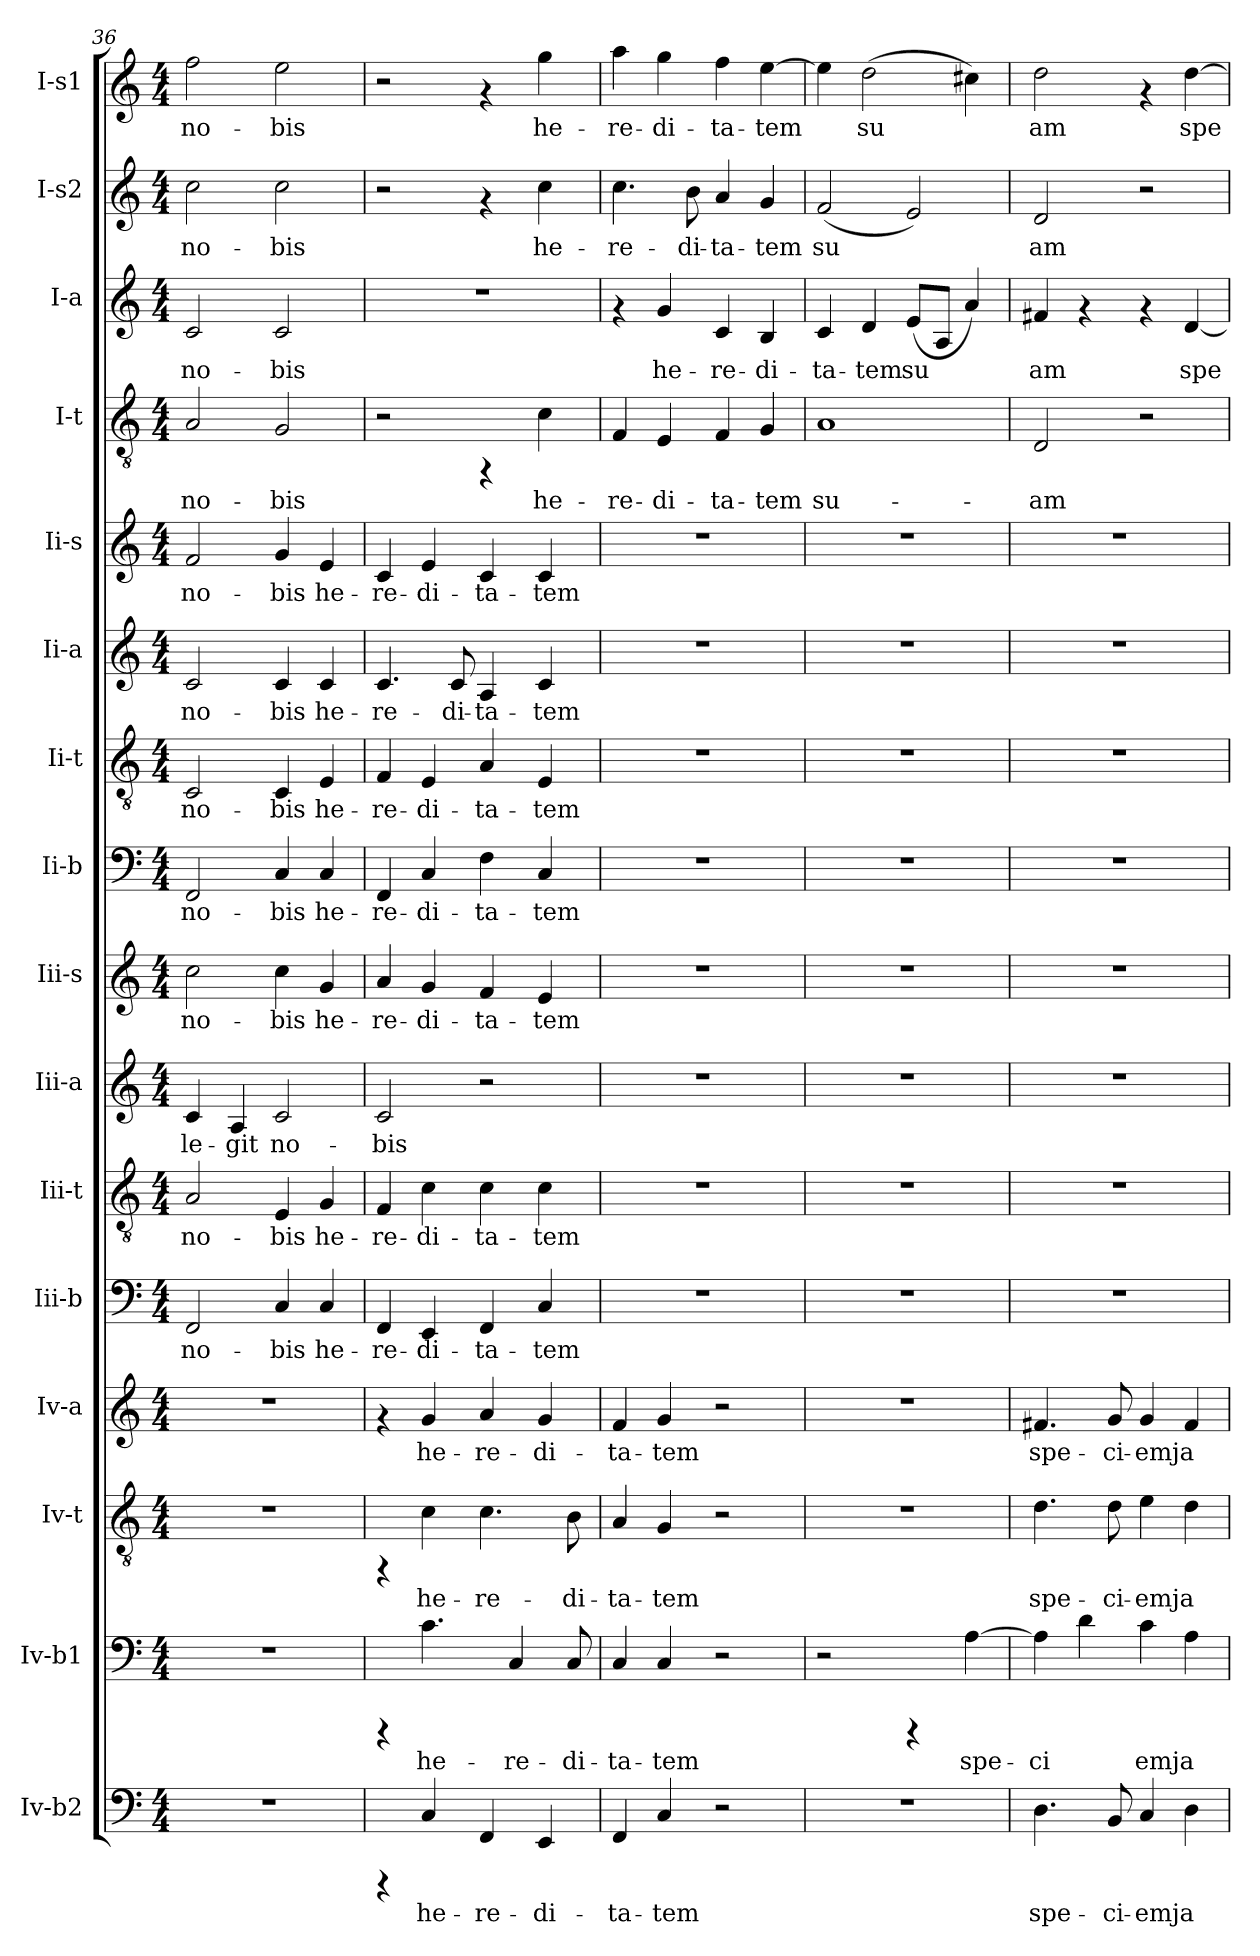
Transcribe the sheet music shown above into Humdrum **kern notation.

**kern	**text	**kern	**text	**kern	**text	**kern	**text	**kern	**text	**kern	**text	**kern	**text	**kern	**text	**kern	**text	**kern	**text	**kern	**text	**kern	**text	**kern	**text	**kern	**text	**kern	**text	**kern	**text
*part16	*part16	*part15	*part15	*part14	*part14	*part13	*part13	*part12	*part12	*part11	*part11	*part10	*part10	*part9	*part9	*part8	*part8	*part7	*part7	*part6	*part6	*part5	*part5	*part4	*part4	*part3	*part3	*part2	*part2	*part1	*part1
*staff16	*staff16	*staff15	*staff15	*staff14	*staff14	*staff13	*staff13	*staff12	*staff12	*staff11	*staff11	*staff10	*staff10	*staff9	*staff9	*staff8	*staff8	*staff7	*staff7	*staff6	*staff6	*staff5	*staff5	*staff4	*staff4	*staff3	*staff3	*staff2	*staff2	*staff1	*staff1
*I"Iv-b2	*	*I"Iv-b1	*	*I"Iv-t	*	*I"Iv-a	*	*I"Iii-b	*	*I"Iii-t	*	*I"Iii-a	*	*I"Iii-s	*	*I"Ii-b	*	*I"Ii-t	*	*I"Ii-a	*	*I"Ii-s	*	*I"I-t	*	*I"I-a	*	*I"I-s2	*	*I"I-s1	*
*clefF4	*	*clefF4	*	*clefGv2	*	*clefG2	*	*clefF4	*	*clefGv2	*	*clefG2	*	*clefG2	*	*clefF4	*	*clefGv2	*	*clefG2	*	*clefG2	*	*clefGv2	*	*clefG2	*	*clefG2	*	*clefG2	*
*k[]	*	*k[]	*	*k[]	*	*k[]	*	*k[]	*	*k[]	*	*k[]	*	*k[]	*	*k[]	*	*k[]	*	*k[]	*	*k[]	*	*k[]	*	*k[]	*	*k[]	*	*k[]	*
*C:	*	*C:	*	*C:	*	*C:	*	*C:	*	*C:	*	*C:	*	*C:	*	*C:	*	*C:	*	*C:	*	*C:	*	*C:	*	*C:	*	*C:	*	*C:	*
*M4/4	*	*M4/4	*	*M4/4	*	*M4/4	*	*M4/4	*	*M4/4	*	*M4/4	*	*M4/4	*	*M4/4	*	*M4/4	*	*M4/4	*	*M4/4	*	*M4/4	*	*M4/4	*	*M4/4	*	*M4/4	*
=36	=36	=36	=36	=36	=36	=36	=36	=36	=36	=36	=36	=36	=36	=36	=36	=36	=36	=36	=36	=36	=36	=36	=36	=36	=36	=36	=36	=36	=36	=36	=36
!	!	!	!	!	!	!	!	!	!LO:LY:b:cj	!	!LO:LY:b:cj	!	!LO:LY:b:cj	!	!LO:LY:b:cj	!	!LO:LY:b:cj	!	!LO:LY:b:cj	!	!LO:LY:b:cj	!	!LO:LY:b:cj	!	!LO:LY:b:cj	!	!LO:LY:b:cj	!	!LO:LY:b:cj	!	!LO:LY:b:cj
1r	.	1r	.	1r	.	1r	.	2FF/	no-	2A/	no-	4c/	-le-	2cc\	no-	2FF/	no-	2C/	-no-	2c/	no-	2f/	no-	2A/	no-	2c/	no-	2cc\	no-	2ff\	no-
!	!	!	!	!	!	!	!	!	!	!	!	!	!LO:LY:b:cj	!	!	!	!	!	!	!	!	!	!	!	!	!	!	!	!	!	!
.	.	.	.	.	.	.	.	.	.	.	.	4A/	-git	.	.	.	.	.	.	.	.	.	.	.	.	.	.	.	.	.	.
!	!	!	!	!	!	!	!	!	!LO:LY:b:cj	!	!LO:LY:b:cj	!	!LO:LY:b:cj	!	!LO:LY:b:cj	!	!LO:LY:b:cj	!	!LO:LY:b:cj	!	!LO:LY:b:cj	!	!LO:LY:b:cj	!	!LO:LY:b:cj	!	!LO:LY:b:cj	!	!LO:LY:b:cj	!	!LO:LY:b:cj
.	.	.	.	.	.	.	.	4C/	-bis	4E/	-bis	2c/	no-	4cc\	-bis	4C/	-bis	4C/	-bis	4c/	-bis	4g/	-bis	2G/	-bis	2c/	-bis	2cc\	-bis	2ee\	-bis
!	!	!	!	!	!	!	!	!	!LO:LY:b:cj	!	!LO:LY:b:cj	!	!	!	!LO:LY:b:cj	!	!LO:LY:b:cj	!	!LO:LY:b:cj	!	!LO:LY:b:cj	!	!LO:LY:b:cj	!	!	!	!	!	!	!	!
.	.	.	.	.	.	.	.	4C/	he-	4G/	he-	.	.	4g/	he-	4C/	he-	4E/	he-	4c/	he-	4e/	he-	.	.	.	.	.	.	.	.
=37	=37	=37	=37	=37	=37	=37	=37	=37	=37	=37	=37	=37	=37	=37	=37	=37	=37	=37	=37	=37	=37	=37	=37	=37	=37	=37	=37	=37	=37	=37	=37
!	!	!	!	!	!	!	!	!	!LO:LY:b:cj	!	!LO:LY:b:cj	!	!LO:LY:b:cj	!	!LO:LY:b:cj	!	!LO:LY:b:cj	!	!LO:LY:b:cj	!	!LO:LY:b:cj	!	!LO:LY:b:cj	!	!	!	!	!	!	!	!
4rCCC	.	4rCCC	.	4rFF	.	4rf	.	4FF/	-re-	4F/	-re-	2c/	-bis	4a/	-re-	4FF/	-re-	4F/	-re-	4.c/	-re-	4c/	-re-	2r	.	1r	.	2r	.	2r	.
!	!LO:LY:b:cj	!	!LO:LY:b:cj	!	!LO:LY:b:cj	!	!LO:LY:b:cj	!	!LO:LY:b:cj	!	!LO:LY:b:cj	!	!	!	!LO:LY:b:cj	!	!LO:LY:b:cj	!	!LO:LY:b:cj	!	!	!	!LO:LY:b:cj	!	!	!	!	!	!	!	!
4C/	he-	4.c\	he-	4c\	he-	4g/	he-	4EE/	-di-	4c\	-di-	.	.	4g/	-di-	4C/	-di-	4E/	-di-	.	.	4e/	-di-	.	.	.	.	.	.	.	.
!	!	!	!	!	!	!	!	!	!	!	!	!	!	!	!	!	!	!	!	!	!LO:LY:b:cj	!	!	!	!	!	!	!	!	!	!
.	.	.	.	.	.	.	.	.	.	.	.	.	.	.	.	.	.	.	.	8c/	-di-	.	.	.	.	.	.	.	.	.	.
!	!LO:LY:b:cj	!	!	!	!LO:LY:b:cj	!	!LO:LY:b:cj	!	!LO:LY:b:cj	!	!LO:LY:b:cj	!	!	!	!LO:LY:b:cj	!	!LO:LY:b:cj	!	!LO:LY:b:cj	!	!LO:LY:b:cj	!	!LO:LY:b:cj	!	!	!	!	!	!	!	!
4FF/	-re-	.	.	4.c\	-re-	4a/	-re-	4FF/	-ta-	4c\	-ta-	2r	.	4f/	-ta-	4F\	-ta-	4A/	-ta-	4A/	-ta-	4c/	-ta-	4rFF	.	.	.	4rf	.	4rf	.
!	!	!	!LO:LY:b:cj	!	!	!	!	!	!	!	!	!	!	!	!	!	!	!	!	!	!	!	!	!	!	!	!	!	!	!	!
.	.	4C/	-re-	.	.	.	.	.	.	.	.	.	.	.	.	.	.	.	.	.	.	.	.	.	.	.	.	.	.	.	.
!	!LO:LY:b:cj	!	!	!	!	!	!LO:LY:b:cj	!	!LO:LY:b:cj	!	!LO:LY:b:cj	!	!	!	!LO:LY:b:cj	!	!LO:LY:b:cj	!	!LO:LY:b:cj	!	!LO:LY:b:cj	!	!LO:LY:b:cj	!	!LO:LY:b:cj	!	!	!	!LO:LY:b:cj	!	!LO:LY:b:cj
4EE/	-di-	.	.	.	.	4g/	-di-	4C/	-tem	4c\	-tem	.	.	4e/	-tem	4C/	-tem	4E/	-tem	4c/	-tem	4c/	-tem	4c\	he-	.	.	4cc\	he-	4gg\	he-
!	!	!	!LO:LY:b:cj	!	!LO:LY:b:cj	!	!	!	!	!	!	!	!	!	!	!	!	!	!	!	!	!	!	!	!	!	!	!	!	!	!
.	.	8C/	-di-	8B\	-di-	.	.	.	.	.	.	.	.	.	.	.	.	.	.	.	.	.	.	.	.	.	.	.	.	.	.
=38	=38	=38	=38	=38	=38	=38	=38	=38	=38	=38	=38	=38	=38	=38	=38	=38	=38	=38	=38	=38	=38	=38	=38	=38	=38	=38	=38	=38	=38	=38	=38
!	!LO:LY:b:cj	!	!LO:LY:b:cj	!	!LO:LY:b:cj	!	!LO:LY:b:cj	!	!	!	!	!	!	!	!	!	!	!	!	!	!	!	!	!	!LO:LY:b:cj	!	!	!	!LO:LY:b:cj	!	!LO:LY:b:cj
4FF/	-ta-	4C/	-ta-	4A/	-ta-	4f/	-ta-	1r	.	1r	.	1r	.	1r	.	1r	.	1r	.	1r	.	1r	.	4F/	-re-	4rf	.	4.cc\	-re-	4aa\	-re-
!	!LO:LY:b:cj	!	!LO:LY:b:cj	!	!LO:LY:b:cj	!	!LO:LY:b:cj	!	!	!	!	!	!	!	!	!	!	!	!	!	!	!	!	!	!LO:LY:b:cj	!	!LO:LY:b:cj	!	!	!	!LO:LY:b:cj
4C/	-tem	4C/	-tem	4G/	-tem	4g/	-tem	.	.	.	.	.	.	.	.	.	.	.	.	.	.	.	.	4E/	-di-	4g/	he-	.	.	4gg\	-di-
!	!	!	!	!	!	!	!	!	!	!	!	!	!	!	!	!	!	!	!	!	!	!	!	!	!	!	!	!	!LO:LY:b:cj	!	!
.	.	.	.	.	.	.	.	.	.	.	.	.	.	.	.	.	.	.	.	.	.	.	.	.	.	.	.	8b\	-di-	.	.
!	!	!	!	!	!	!	!	!	!	!	!	!	!	!	!	!	!	!	!	!	!	!	!	!	!LO:LY:b:cj	!	!LO:LY:b:cj	!	!LO:LY:b:cj	!	!LO:LY:b:cj
2r	.	2r	.	2r	.	2r	.	.	.	.	.	.	.	.	.	.	.	.	.	.	.	.	.	4F/	-ta-	4c/	-re-	4a/	-ta-	4ff\	-ta-
!	!	!	!	!	!	!	!	!	!	!	!	!	!	!	!	!	!	!	!	!	!	!	!	!	!LO:LY:b:cj	!	!LO:LY:b:cj	!	!LO:LY:b:cj	!	!LO:LY:b:cj
.	.	.	.	.	.	.	.	.	.	.	.	.	.	.	.	.	.	.	.	.	.	.	.	4G/	-tem	4B/	-di-	4g/	-tem	[>4ee\	-tem
=39	=39	=39	=39	=39	=39	=39	=39	=39	=39	=39	=39	=39	=39	=39	=39	=39	=39	=39	=39	=39	=39	=39	=39	=39	=39	=39	=39	=39	=39	=39	=39
!	!	!	!	!	!	!	!	!	!	!	!	!	!	!	!	!	!	!	!	!	!	!	!	!	!LO:LY:b:cj	!	!LO:LY:b:cj	!	!LO:LY:b:cj	!	!LO:LY:b:cj
1r	.	2r	.	1r	.	1r	.	1r	.	1r	.	1r	.	1r	.	1r	.	1r	.	1r	.	1r	.	1A	su-	4c/	-ta-	(<2f/	su-	4ee\]	.
!	!	!	!	!	!	!	!	!	!	!	!	!	!	!	!	!	!	!	!	!	!	!	!	!	!	!	!LO:LY:b:cj	!	!	!	!LO:LY:b:cj
.	.	.	.	.	.	.	.	.	.	.	.	.	.	.	.	.	.	.	.	.	.	.	.	.	.	4d/	-tem	.	.	(>2dd\	su-
!	!	!	!	!	!	!	!	!	!	!	!	!	!	!	!	!	!	!	!	!	!	!	!	!	!	!	!LO:LY:b:cj	!	!LO:LY:b:cj	!	!
.	.	4rCCC	.	.	.	.	.	.	.	.	.	.	.	.	.	.	.	.	.	.	.	.	.	.	.	(>8e/L	su-	2e/)	--	.	.
!	!	!	!	!	!	!	!	!	!	!	!	!	!	!	!	!	!	!	!	!	!	!	!	!	!	!	!LO:LY:b:cj	!	!	!	!
.	.	.	.	.	.	.	.	.	.	.	.	.	.	.	.	.	.	.	.	.	.	.	.	.	.	8A/J	--	.	.	.	.
!	!	!	!LO:LY:b:cj	!	!	!	!	!	!	!	!	!	!	!	!	!	!	!	!	!	!	!	!	!	!	!	!LO:LY:b:cj	!	!	!	!LO:LY:b:cj
.	.	[>4A\	spe-	.	.	.	.	.	.	.	.	.	.	.	.	.	.	.	.	.	.	.	.	.	.	4a/)	--	.	.	4cc#X\)	--
!!LO:PB:g=z
=40	=40	=40	=40	=40	=40	=40	=40	=40	=40	=40	=40	=40	=40	=40	=40	=40	=40	=40	=40	=40	=40	=40	=40	=40	=40	=40	=40	=40	=40	=40	=40
!	!LO:LY:b:cj	!	!LO:LY:b:cj	!	!LO:LY:b:cj	!	!LO:LY:b:cj	!	!	!	!	!	!	!	!	!	!	!	!	!	!	!	!	!	!LO:LY:b:cj	!	!LO:LY:b:cj	!	!LO:LY:b:cj	!	!LO:LY:b:cj
4.D\	spe-	4A\]	-ci-	4.d\	spe-	4.f#X/	spe-	1r	.	1r	.	1r	.	1r	.	1r	.	1r	.	1r	.	1r	.	2D/	-am	4f#X/	-am	2d/	-am	2dd\	-am
!	!	!	!LO:LY:b:cj	!	!	!	!	!	!	!	!	!	!	!	!	!	!	!	!	!	!	!	!	!	!	!	!	!	!	!	!
.	.	4d\	--	.	.	.	.	.	.	.	.	.	.	.	.	.	.	.	.	.	.	.	.	.	.	4rf	.	.	.	.	.
!	!LO:LY:b:cj	!	!	!	!LO:LY:b:cj	!	!LO:LY:b:cj	!	!	!	!	!	!	!	!	!	!	!	!	!	!	!	!	!	!	!	!	!	!	!	!
8BB/	-ci-	.	.	8d\	-ci-	8g/	-ci-	.	.	.	.	.	.	.	.	.	.	.	.	.	.	.	.	.	.	.	.	.	.	.	.
!	!LO:LY:b:cj	!	!LO:LY:b:cj	!	!LO:LY:b:cj	!	!LO:LY:b:cj	!	!	!	!	!	!	!	!	!	!	!	!	!	!	!	!	!	!	!	!	!	!	!	!
4C/	-emja-	4c\	-emja-	4e\	-emja-	4g/	-emja-	.	.	.	.	.	.	.	.	.	.	.	.	.	.	.	.	2r	.	4rf	.	2r	.	4rf	.
!	!LO:LY:b:cj	!	!LO:LY:b:cj	!	!LO:LY:b:cj	!	!LO:LY:b:cj	!	!	!	!	!	!	!	!	!	!	!	!	!	!	!	!	!	!	!	!LO:LY:b:cj	!	!	!	!LO:LY:b:cj
4D\	--	4A\	--	4d\	--	4f#/	--	.	.	.	.	.	.	.	.	.	.	.	.	.	.	.	.	.	.	[<4d/	spe-	.	.	[>4dd\	spe-
=	=	=	=	=	=	=	=	=	=	=	=	=	=	=	=	=	=	=	=	=	=	=	=	=	=	=	=	=	=	=	=
*-	*-	*-	*-	*-	*-	*-	*-	*-	*-	*-	*-	*-	*-	*-	*-	*-	*-	*-	*-	*-	*-	*-	*-	*-	*-	*-	*-	*-	*-	*-	*-
